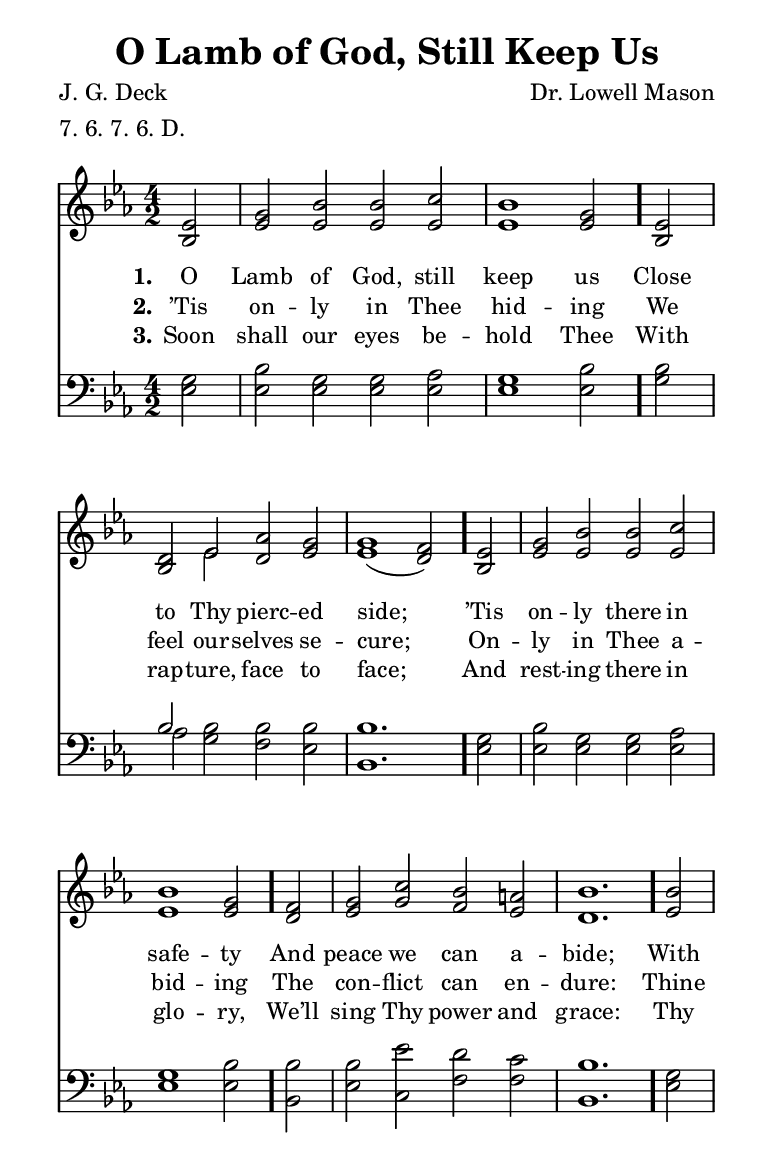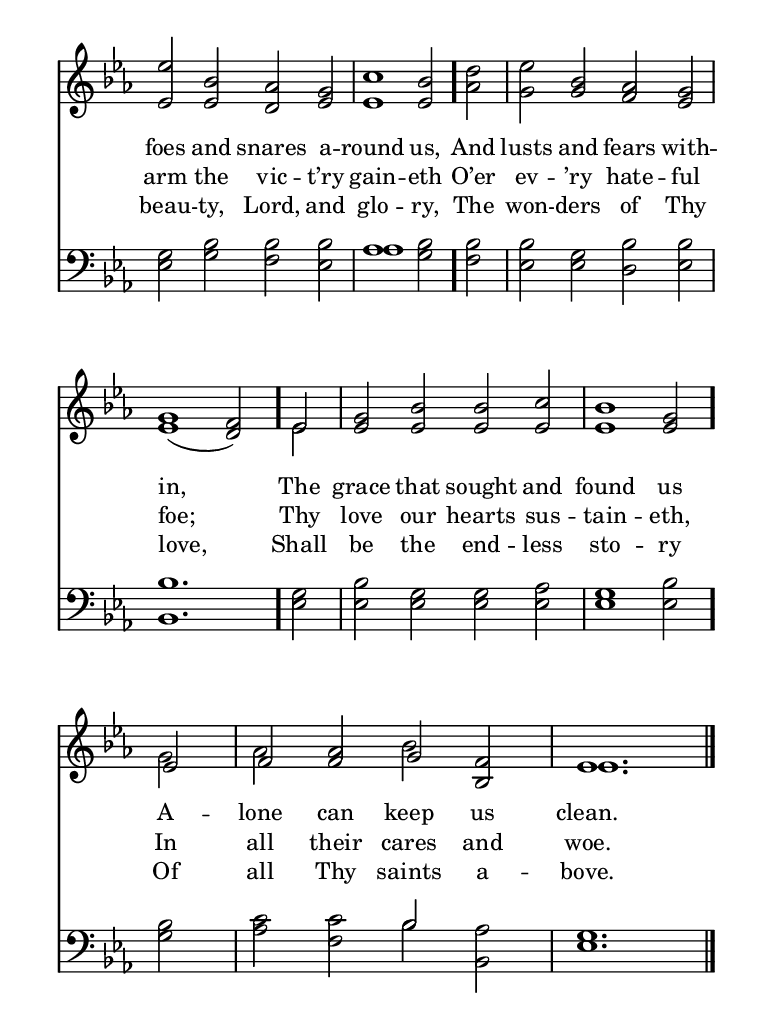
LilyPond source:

\include "common/global.ily"
\paper {
  \include "common/paper.ily"
}

\header{
  hymnnumber = "183"
  title = "O Lamb of God, Still Keep Us"
  tunename = "Missionary"
  meter = "7. 6. 7. 6. D."
  poet = "J. G. Deck"
  composer = "Dr. Lowell Mason"
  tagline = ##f
}

global = {
  \include "common/overrides.ily"
  \override Staff.TimeSignature.style = #'numbered
  \time 4/2
  \override Score.MetronomeMark.transparent = ##t % hide all fermata changes too
  \tempo 2=90
  \key ees \major
  \partial 2
  \autoBeamOff
}

notesSoprano = {
\global
\relative c' {

  ees2 | g bes bes c | bes1 g2
  ees2 | d ees aes g | g1( f2)
  ees2 | g bes bes c | bes1 g2
  f2 | g c bes a | bes1.
  bes2 | ees bes aes g | c1 bes2
  d2 | ees bes aes g | g1( f2)
  ees2 | g bes bes c | bes1 g2
  ees2 | f aes g f | ees1.

  \bar "|."

}
}

notesAlto = {
\global
\relative e' {

  bes2 | ees ees ees ees | ees1 ees2
  bes2 | bes ees d ees | ees1( d2)
  bes2 | ees ees ees ees | ees1 ees2
  d2 | ees g f ees | d1.
  ees2 | ees ees d ees | ees1 ees2
  aes2 | g g f ees | ees1( d2)
  ees2 | ees ees ees ees | ees1 ees2
  g2 | aes f bes bes, | ees1.

}
}

notesTenor = {
\global
\relative a {

  g2 | bes g g aes | g1 bes2
  bes2 | bes bes bes bes | bes1.
  g2 | bes g g aes | g1 bes2
  bes2 | bes ees d c | bes1.
  g2 | g bes bes bes | aes1 bes2
  bes2 | bes g bes bes | bes1.
  g2 | bes g g aes | g1 bes2
  bes2 | c c bes aes | g1.

}
}

notesBass = {
\global
\relative f {

  ees2 | ees ees ees ees | ees1 ees2
  g2 | aes g f ees | bes1.
  ees2 | ees ees ees ees | ees1 ees2
  bes2 | ees c f f | bes,1.
  ees2 | ees g f ees | aes1 g2
  f2 | ees ees d ees | bes1.
  ees2 | ees ees ees ees | ees1 ees2
  g2 | aes f bes bes, | ees1.

}
}

wordsA = \lyricmode {
\set stanza = "1."

O Lamb of God, still keep us \bar "."
Close to Thy pierc -- ed side; \bar "."
’Tis on -- ly there in safe -- ty \bar "."
And peace we can a -- bide; \bar "."
With foes and snares a -- round us, \bar "."
And lusts and fears with -- in, \bar "."
The grace that sought and found us \bar "."
A -- lone can keep us clean. \bar "."

}

wordsB = \lyricmode {
\set stanza = "2."

’Tis on -- ly in Thee hid -- ing
We feel our -- selves se -- cure;
On -- ly in Thee a -- bid -- ing
The con -- flict can en -- dure:
Thine arm the vic -- t’ry gain -- eth
O’er ev -- ’ry hate -- ful foe;
Thy love our hearts sus -- tain -- eth,
In all their cares and woe.

}

wordsC = \lyricmode {
\set stanza = "3."

Soon shall our eyes be -- hold Thee
With rap -- ture, face to face;
And rest -- ing there in glo -- ry,
We’ll sing Thy power and grace:
Thy beau -- ty, Lord, and glo -- ry,
The won -- ders of Thy love,
Shall be the end -- less sto -- ry
Of all Thy saints a -- bove.

}

\score {
  \context ChoirStaff <<
    \context Staff = upper <<
      \set Staff.autoBeaming = ##f
      \set ChoirStaff.systemStartDelimiter = #'SystemStartBar
      \set ChoirStaff.printPartCombineTexts = ##f
      \partcombine #'(2 . 9) \notesSoprano \notesAlto
      \context NullVoice = sopranos { \voiceOne << \notesSoprano >> }
      \context NullVoice = altos { \voiceTwo << \notesAlto >> }
      \context Lyrics = one   \lyricsto sopranos \wordsA
      \context Lyrics = two   \lyricsto sopranos \wordsB
      \context Lyrics = three \lyricsto sopranos \wordsC
    >>
    \context Staff = men <<
      \set Staff.autoBeaming = ##f
      \clef bass
      \set ChoirStaff.printPartCombineTexts = ##f
      \partcombine #'(2 . 9) \notesTenor \notesBass
      \context NullVoice = tenors { \voiceOne << \notesTenor >> }
      \context NullVoice = basses { \voiceTwo << \notesBass >> }
    >>
  >>
  \layout {
    \include "common/layout.ily"
  }
  \midi{
    \include "common/midi.ily"
  }
}

\version "2.19.49"  % necessary for upgrading to future LilyPond versions.

% vi:set et ts=2 sw=2 ai nocindent syntax=lilypond:
